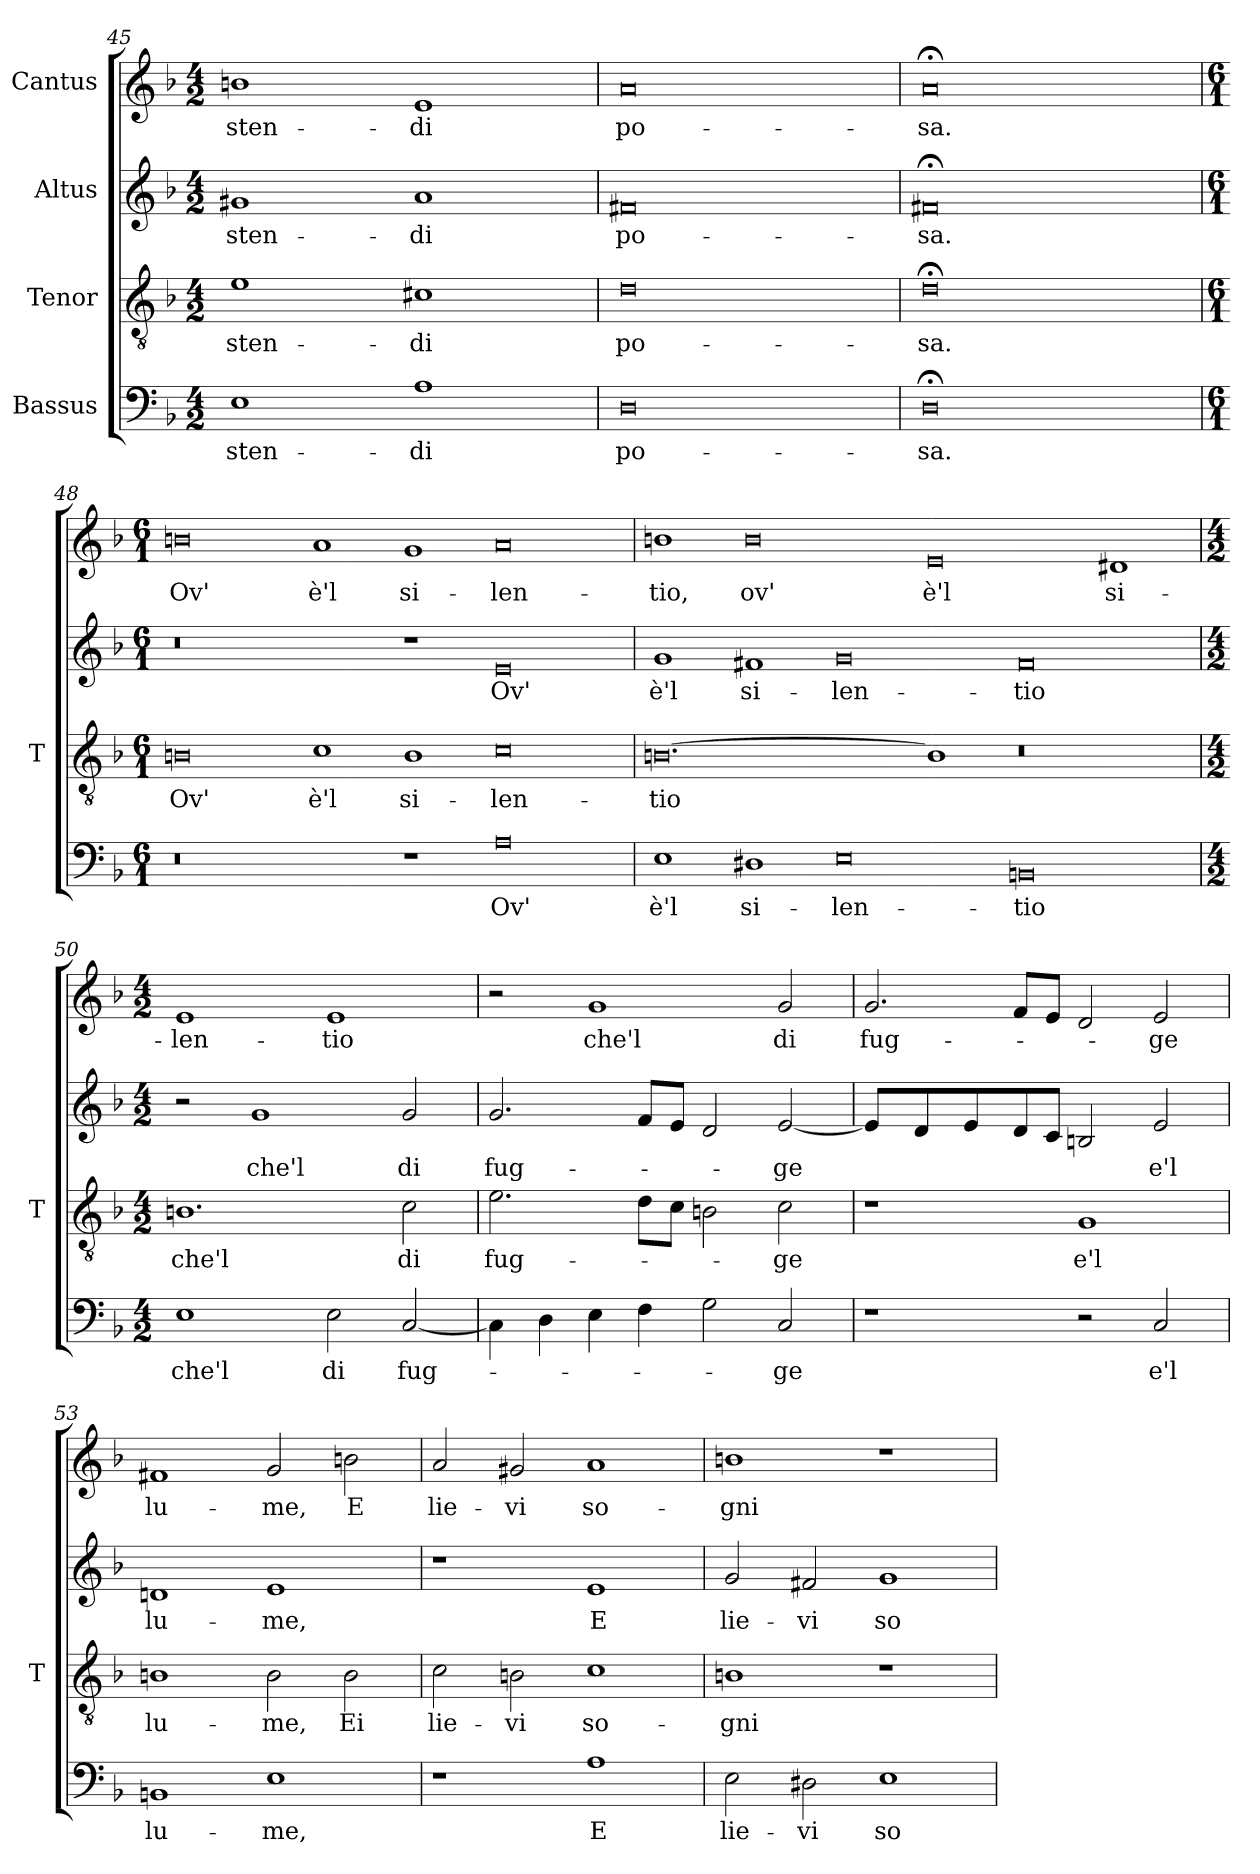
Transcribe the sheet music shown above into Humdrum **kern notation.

**kern	**text	**kern	**text	**kern	**text	**kern	**text
*part4	*part4	*part3	*part3	*part2	*part2	*part1	*part1
*staff4	*staff4	*staff3	*staff3	*staff2	*staff2	*staff1	*staff1
*I"Bassus	*	*I"Tenor	*	*I"Altus	*	*I"Cantus	*
*	*	*I'T	*	*	*	*	*
*clefF4	*	*clefGv2	*	*clefG2	*	*clefG2	*
*k[b-]	*	*k[b-]	*	*k[b-]	*	*k[b-]	*
*M4/2	*	*M4/2	*	*M4/2	*	*M4/2	*
=45	=45	=45	=45	=45	=45	=45	=45
1E\	-sten-	1e\	-sten-	1g#X/	-sten-	1bn\	-sten-
1A\	-di	1c#X\	-di	1a/	-di	1e/	-di
=46	=46	=46	=46	=46	=46	=46	=46
0D	po-	0d	po-	0f#X	po-	0a	po-
=47	=47	=47	=47	=47	=47	=47	=47
0D;<	-sa.	0d;<	-sa.	0f#X;<	-sa.	0a;<	-sa.
!!LO:LB:g=z
=48	=48	=48	=48	=48	=48	=48	=48
*M6/1	*	*M6/1	*	*M6/1	*	*M6/1	*
0.r	.	0Bn	Ov'	0.r	.	0bn	Ov'
.	.	1c\	è'l	.	.	1a/	è'l
1r	.	1B\	si-	1r	.	1g/	si-
0A	Ov'	0c	-len-	0e	Ov'	0a	-len-
=49	=49	=49	=49	=49	=49	=49	=49
1E\	è'l	[0.Bn	-tio	1g/	è'l	1bn\	-tio,
1D#X\	si-	.	.	1f#X/	si-	0b	ov'
0E	-len-	.	.	0g	-len-	.	.
.	.	1B\]	.	.	.	0e	è'l
0BBn	-tio	0r	.	0f#	-tio	.	.
.	.	.	.	.	.	1d#X/	si-
=50	=50	=50	=50	=50	=50	=50	=50
*M4/2	*	*M4/2	*	*M4/2	*	*M4/2	*
1E\	che'l	1.Bn\	che'l	2r	.	1e/	-len-
.	.	.	.	1g/	che'l	.	.
2E\	di	.	.	.	.	1e/	-tio
[2C/	fug-	2c\	di	2g/	di	.	.
=51	=51	=51	=51	=51	=51	=51	=51
4C\]	.	2.e\	fug-	2.g/	fug-	2r	.
4D\	.	.	.	.	.	.	.
4E\	.	.	.	.	.	1g/	che'l
4F\	.	8d\L	.	8f/L	.	.	.
.	.	8c\J	.	8e/J	.	.	.
2G\	.	2Bn\	.	2d/	.	.	.
2C/	-ge	2c\	-ge	[2e/	-ge	2g/	di
=52	=52	=52	=52	=52	=52	=52	=52
1r	.	1r	.	4e/]	.	2.g/	fug-
.	.	.	.	4d/	.	.	.
.	.	.	.	4e/	.	.	.
.	.	.	.	8d/	.	8f/L	.
.	.	.	.	8c/J	.	8e/J	.
2r	.	1G/	e'l	2Bn/	.	2d/	.
2C/	e'l	.	.	2e/	e'l	2e/	-ge
=53	=53	=53	=53	=53	=53	=53	=53
1BBn/	lu-	1Bn\	lu-	1dn/	lu-	1f#X/	lu-
1E\	-me,	2B\	-me,	1e/	-me,	2g/	-me,
.	.	2B\	Ei	.	.	2bn\	E
=54	=54	=54	=54	=54	=54	=54	=54
1r	.	2c\	lie-	1r	.	2a/	lie-
.	.	2Bn\	-vi	.	.	2g#X/	-vi
1A\	E	1c\	so-	1e/	E	1a/	so-
=55	=55	=55	=55	=55	=55	=55	=55
2E\	lie-	1Bn\	-gni	2g/	lie-	1bn\	-gni
2D#X\	-vi	.	.	2f#X/	-vi	.	.
1E\	so-	1r	.	1g/	so-	1r	.
=	=	=	=	=	=	=	=
*-	*-	*-	*-	*-	*-	*-	*-
